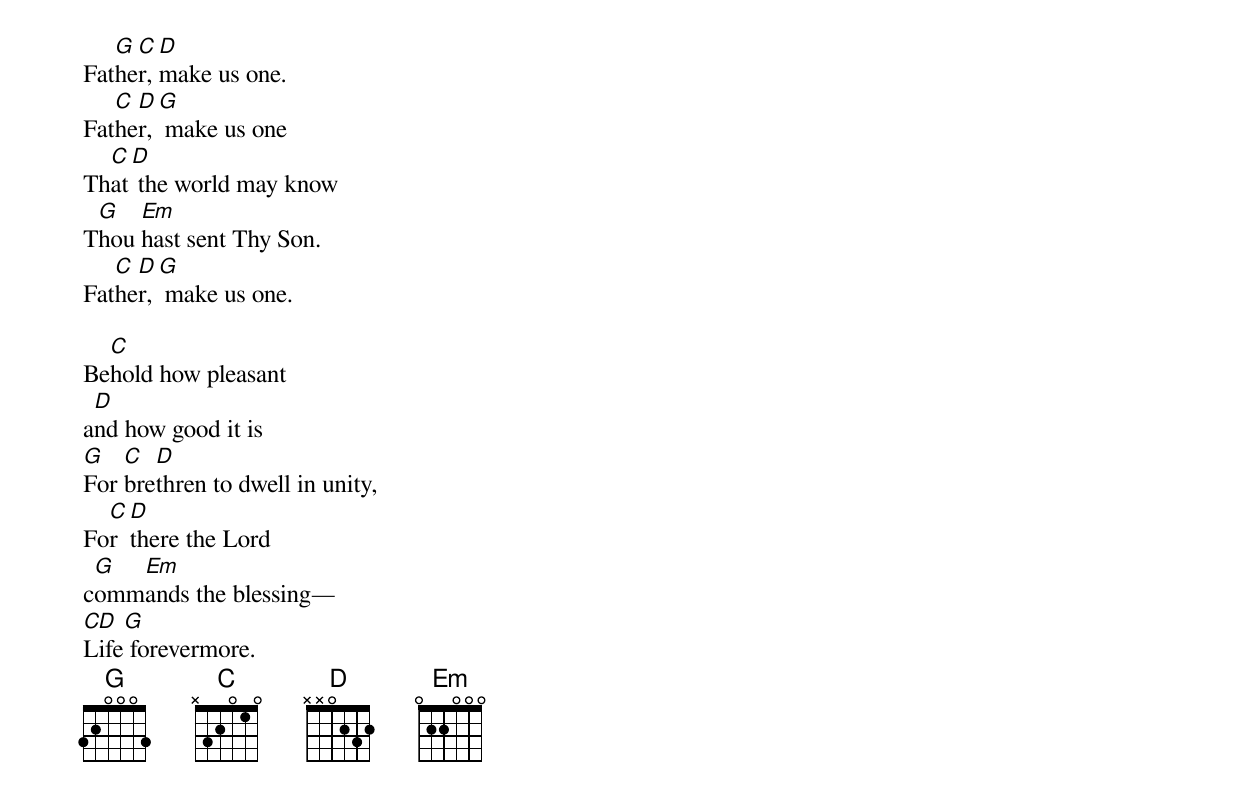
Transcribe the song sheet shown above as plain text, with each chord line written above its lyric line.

   G C  D
Father, make us one.
   C D G
Father, make us one
  C D
That the world may know
 G   Em
Thou hast sent Thy Son.
   C D G
Father, make us one.

  C
Behold how pleasant
 D
and how good it is
G   C  D
For brethren to dwell in unity,
  C D
For there the Lord
 G  Em
commands the blessing—
CD  G
Life forevermore.
